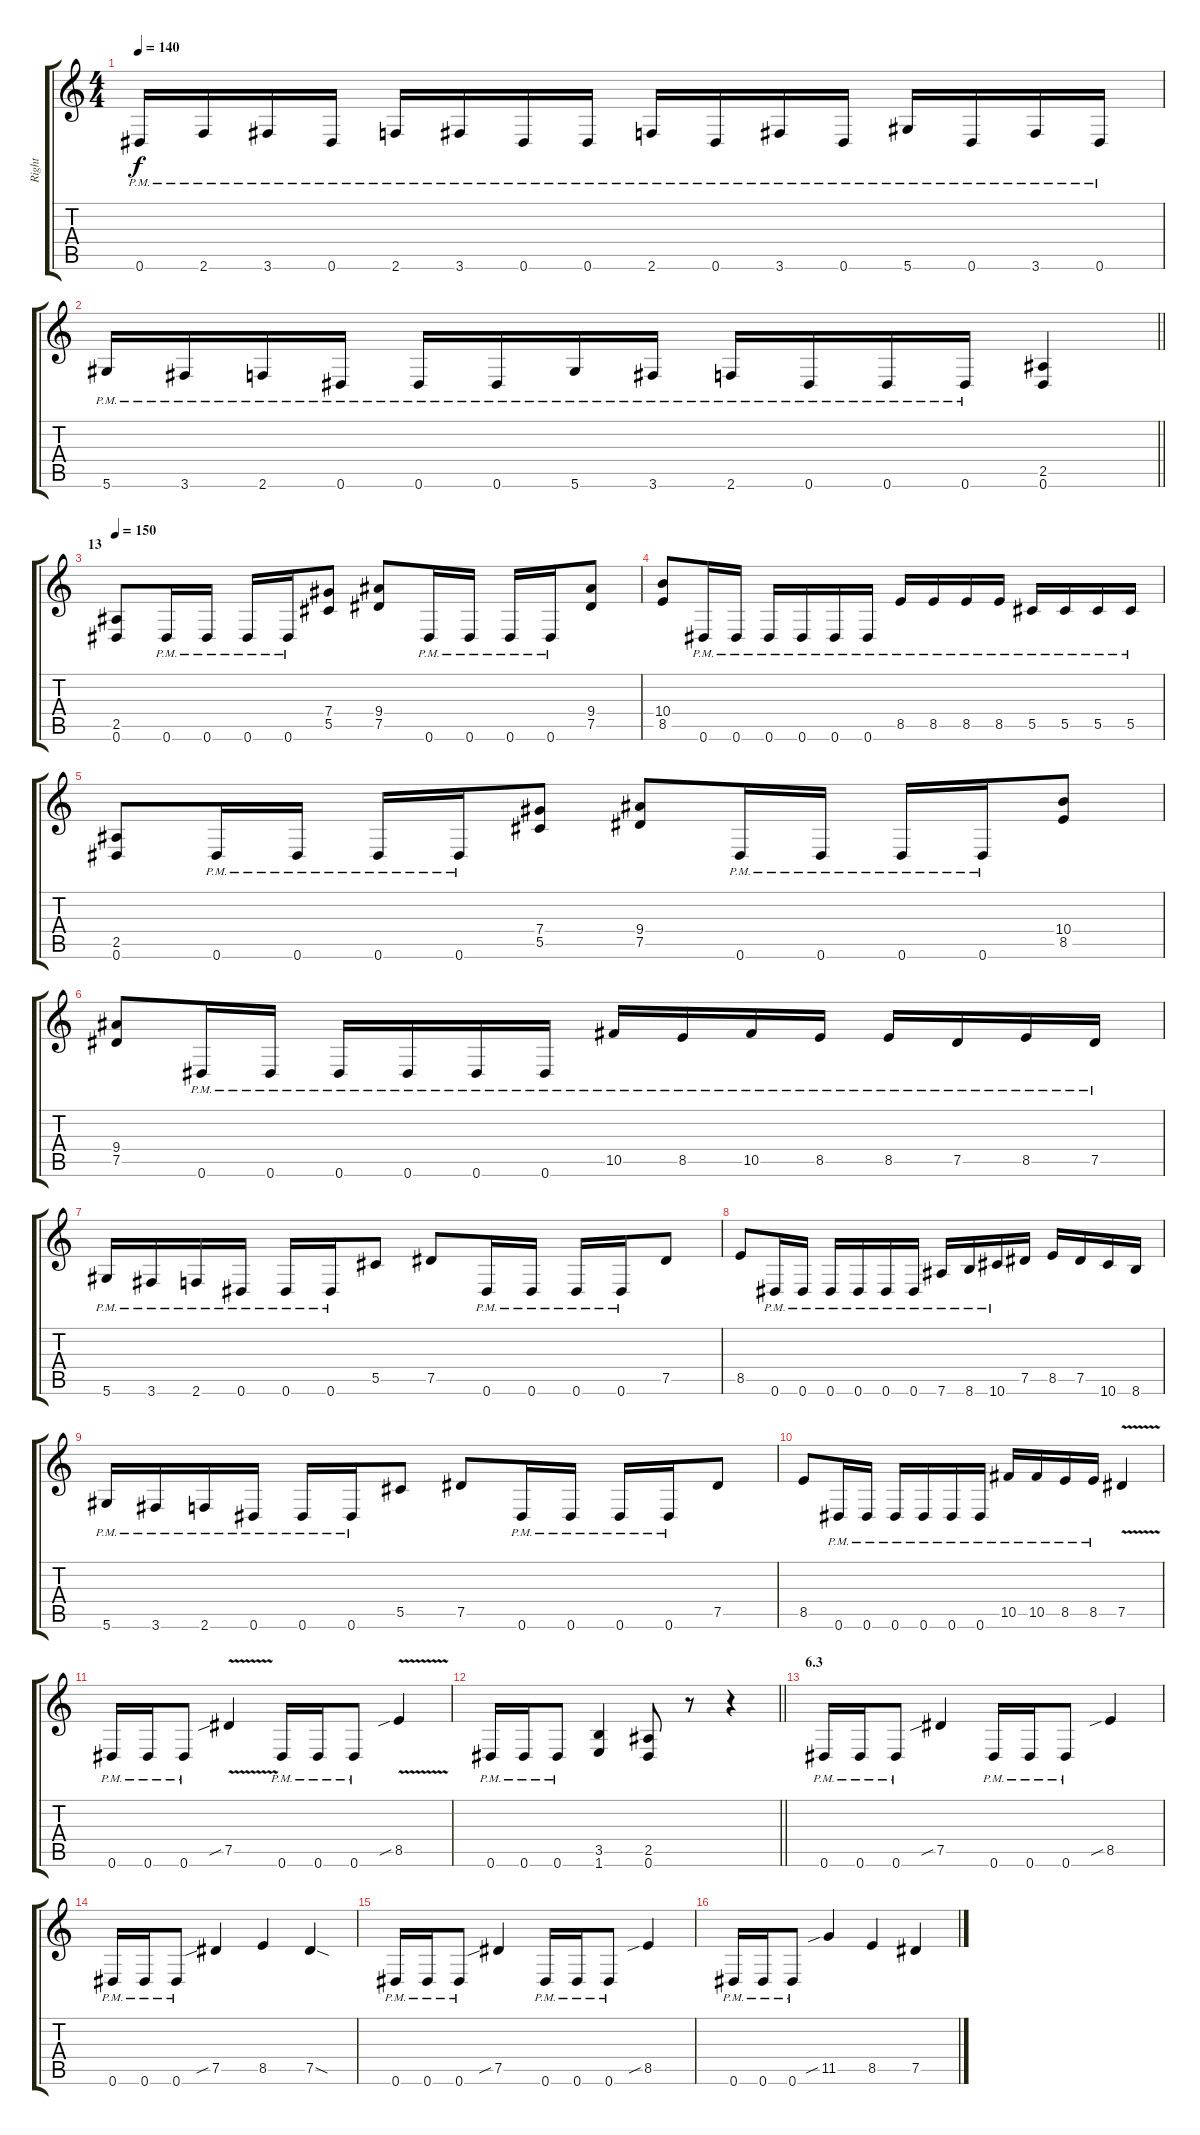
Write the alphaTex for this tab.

\track ("Right" "Right") {instrument distortionguitar}
\staff {score tabs}
\tuning (Eb4 Bb3 Gb3 Db3 Ab2 Eb2) {hide}
\ts (4 4)
\tempo 140
\clef g2
\ks c
0.6{pm}.16{dy f} 2.6{pm}.16 3.6{pm}.16 0.6{pm}.16 2.6{pm}.16 3.6{pm}.16 0.6{pm}.16 0.6{pm}.16 2.6{pm}.16 0.6{pm}.16 3.6{pm}.16 0.6{pm}.16 5.6{pm}.16 0.6{pm}.16 3.6{pm}.16 0.6{pm}.16 |
\barLineRight lightlight
5.6{pm}.16 3.6{pm}.16 2.6{pm}.16 0.6{pm}.16 0.6{pm}.16 0.6{pm}.16 5.6{pm}.16 3.6{pm}.16 2.6{pm}.16 0.6{pm}.16 0.6{pm}.16 0.6{pm}.16 (2.5 0.6).4 |
\section ("" "13")
\tempo 150
(2.5 0.6).8 0.6{pm}.16 0.6{pm}.16 0.6{pm}.16 0.6{pm}.16 (7.4 5.5).8 (9.4 7.5).8 0.6{pm}.16 0.6{pm}.16 0.6{pm}.16 0.6{pm}.16 (9.4 7.5).8 |
(10.4 8.5).8 0.6{pm}.16 0.6{pm}.16 0.6{pm}.16 0.6{pm}.16 0.6{pm}.16 0.6{pm}.16 8.5{pm}.16 8.5{pm}.16 8.5{pm}.16 8.5{pm}.16 5.5{pm}.16 5.5{pm}.16 5.5{pm}.16 5.5{pm}.16 |
(2.5 0.6).8 0.6{pm}.16 0.6{pm}.16 0.6{pm}.16 0.6{pm}.16 (7.4 5.5).8 (9.4 7.5).8 0.6{pm}.16 0.6{pm}.16 0.6{pm}.16 0.6{pm}.16 (10.4 8.5).8 |
(9.4 7.5).8 0.6{pm}.16 0.6{pm}.16 0.6{pm}.16 0.6{pm}.16 0.6{pm}.16 0.6{pm}.16 10.5{pm}.16 8.5{pm}.16 10.5{pm}.16 8.5{pm}.16 8.5{pm}.16 7.5{pm}.16 8.5{pm}.16 7.5{pm}.16 |
5.6{pm}.16 3.6{pm}.16 2.6{pm}.16 0.6{pm}.16 0.6{pm}.16 0.6{pm}.16 5.5.8 7.5.8 0.6{pm}.16 0.6{pm}.16 0.6{pm}.16 0.6{pm}.16 7.5.8 |
8.5.8 0.6{pm}.16 0.6{pm}.16 0.6{pm}.16 0.6{pm}.16 0.6{pm}.16 0.6{pm}.16 7.6{pm}.16 8.6{pm}.16 10.6{pm}.16 7.5.16 8.5.16 7.5.16 10.6.16 8.6.16 |
5.6{pm}.16 3.6{pm}.16 2.6{pm}.16 0.6{pm}.16 0.6{pm}.16 0.6{pm}.16 5.5.8 7.5.8 0.6{pm}.16 0.6{pm}.16 0.6{pm}.16 0.6{pm}.16 7.5.8 |
8.5.8 0.6{pm}.16 0.6{pm}.16 0.6{pm}.16 0.6{pm}.16 0.6{pm}.16 0.6{pm}.16 10.5{pm}.16 10.5{pm}.16 8.5{pm}.16 8.5{pm}.16 7.5{v}.4 |
0.6{pm}.16 0.6{pm}.16 0.6{pm}.8 7.5{v sib}.4 0.6{pm}.16 0.6{pm}.16 0.6{pm}.8 8.5{v sib}.4 |
\barLineRight lightlight
0.6{pm}.16 0.6{pm}.16 0.6{pm}.8 (3.5 1.6).4 (2.5 0.6).8 r.8 r.4 |
\section ("" "6.3")
0.6{pm}.16 0.6{pm}.16 0.6{pm}.8 7.5{sib}.4 0.6{pm}.16 0.6{pm}.16 0.6{pm}.8 8.5{sib}.4 |
0.6{pm}.16 0.6{pm}.16 0.6{pm}.8 7.5{sib}.4 8.5.4 7.5{sod}.4 |
0.6{pm}.16 0.6{pm}.16 0.6{pm}.8 7.5{sib}.4 0.6{pm}.16 0.6{pm}.16 0.6{pm}.8 8.5{sib}.4 |
0.6{pm}.16 0.6{pm}.16 0.6{pm}.8 11.5{sib}.4 8.5.4 7.5.4
